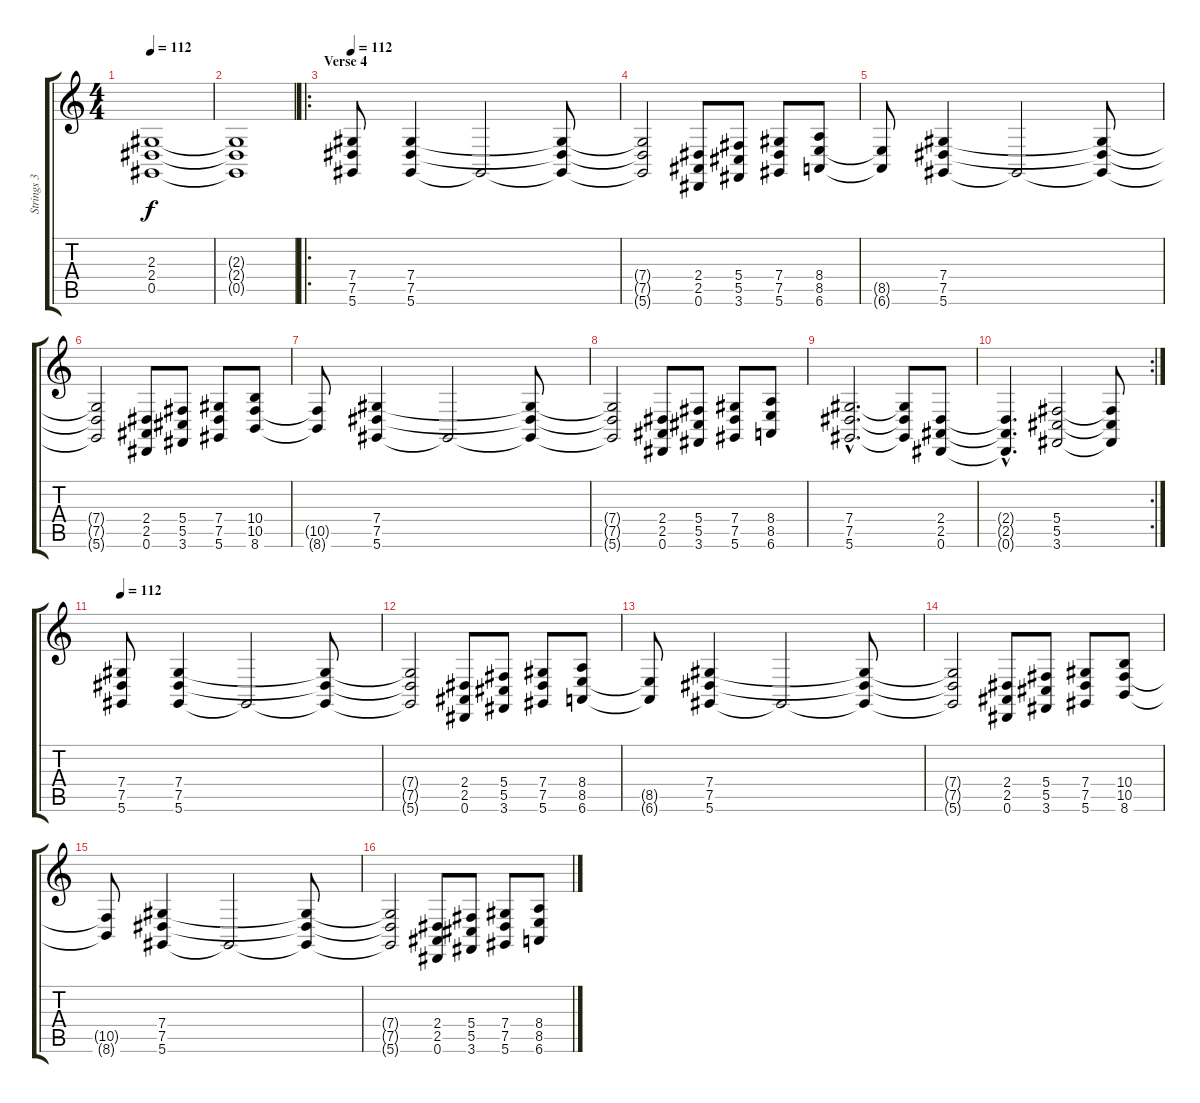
\track ("Strings 3" "Strings 3") {instrument stringensemble2}
\staff {score tabs}
\tuning (Eb4 Bb3 Gb3 Db3 Ab2 Eb2) {hide}
\ts (4 4)
\tempo 112
\clef g2
\ks c
(2.3 2.4 0.5).1{dy f} |
(2.3{t} 2.4{t} 0.5{t}).1 |
\ro
\section ("" "Verse 4")
\tempo 112
(7.4 7.5 5.6).8{volume 13 balance 8} (7.4 7.5 5.6).4 5.6{t}.2 (7.4{t} 7.5{t} 5.6{t}).8 |
(7.4{t} 7.5{t} 5.6{t}).2 (2.4 2.5 0.6).8 (5.4 5.5 3.6).8 (7.4 7.5 5.6).8 (8.4 8.5 6.6).8 |
(8.5{t} 6.6{t}).8 (7.4 7.5 5.6).4 5.6{t}.2 (7.4{t} 7.5{t} 5.6{t}).8 |
(7.4{t} 7.5{t} 5.6{t}).2 (2.4 2.5 0.6).8 (5.4 5.5 3.6).8 (7.4 7.5 5.6).8 (10.4 10.5 8.6).8 |
(10.5{t} 8.6{t}).8 (7.4 7.5 5.6).4 5.6{t}.2 (7.4{t} 7.5{t} 5.6{t}).8 |
(7.4{t} 7.5{t} 5.6{t}).2 (2.4 2.5 0.6).8 (5.4 5.5 3.6).8 (7.4 7.5 5.6).8 (8.4 8.5 6.6).8 |
(7.4{hac} 7.5{hac} 5.6{hac}).2{d} (7.4{t} 7.5{t} 5.6{t}).8 (2.4 2.5 0.6).8 |
\rc 2
(2.4{hac t} 2.5{hac t} 0.6{hac t}).4{d} (5.4 5.5 3.6).2 (5.4{t} 5.5{t} 3.6{t}).8 |
\tempo 112
(7.4 7.5 5.6).8 (7.4 7.5 5.6).4 5.6{t}.2 (7.4{t} 7.5{t} 5.6{t}).8 |
(7.4{t} 7.5{t} 5.6{t}).2 (2.4 2.5 0.6).8 (5.4 5.5 3.6).8 (7.4 7.5 5.6).8 (8.4 8.5 6.6).8 |
(8.5{t} 6.6{t}).8 (7.4 7.5 5.6).4 5.6{t}.2 (7.4{t} 7.5{t} 5.6{t}).8 |
(7.4{t} 7.5{t} 5.6{t}).2 (2.4 2.5 0.6).8 (5.4 5.5 3.6).8 (7.4 7.5 5.6).8 (10.4 10.5 8.6).8 |
(10.5{t} 8.6{t}).8 (7.4 7.5 5.6).4 5.6{t}.2 (7.4{t} 7.5{t} 5.6{t}).8 |
(7.4{t} 7.5{t} 5.6{t}).2 (2.4 2.5 0.6).8 (5.4 5.5 3.6).8 (7.4 7.5 5.6).8 (8.4 8.5 6.6).8
